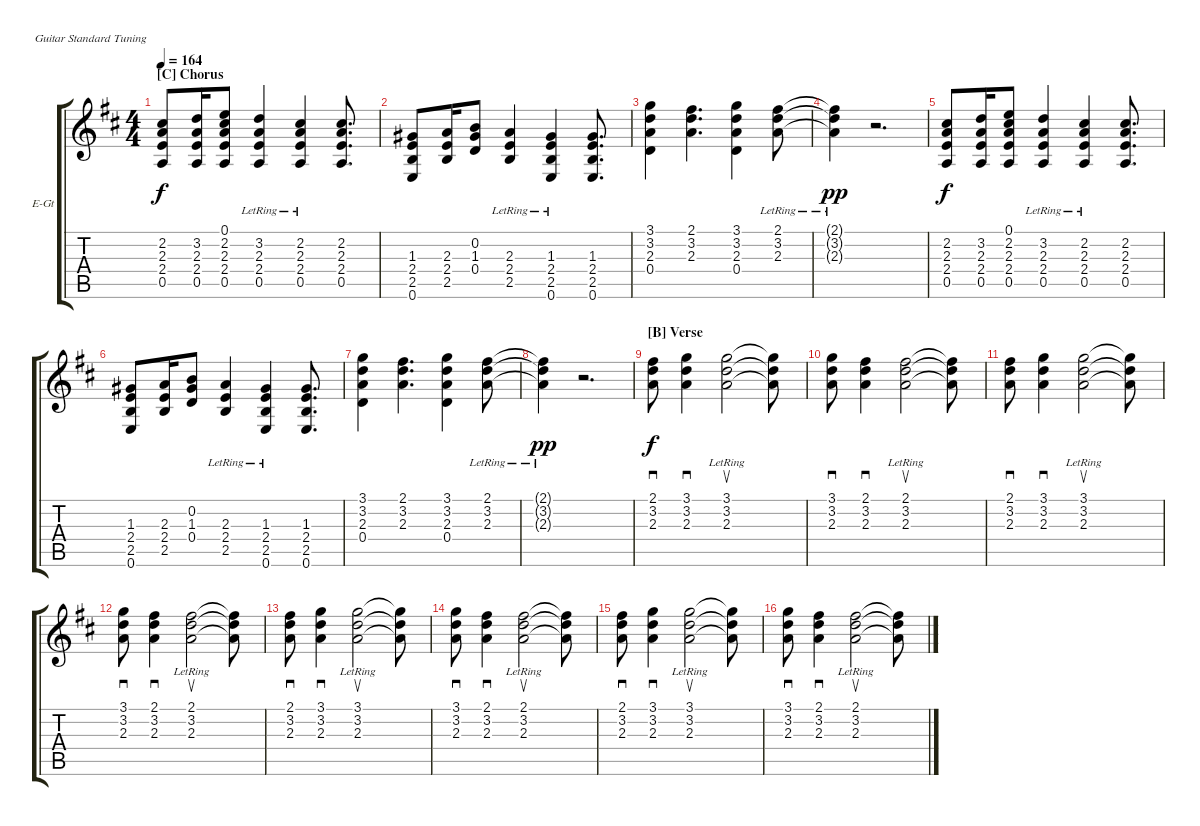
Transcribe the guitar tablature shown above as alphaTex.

\bracketExtendMode groupsimilarinstruments
\firstSystemTrackNameOrientation horizontal
\otherSystemsTrackNameOrientation horizontal
\chordDiagramsInScore
\track ("Guitar Part 2" "E-Gt") {instrument distortionguitar}
\staff {score tabs}
\tuning (E4 B3 G3 D3 A2 E2)
\ts (4 4)
\section ("C" "Chorus")
\tempo 164
\clef g2
\ks d
(2.4 0.5 2.3 2.2).8{dy f beam merge} (2.4 0.5 3.2 2.3).16{beam merge} (2.4 0.5 2.2 2.3 0.1).8{beam merge} (2.4{lr} 0.5{lr} 3.2 2.3).4{beam split} (2.4{lr} 0.5{lr} 2.2 2.3).4 (0.5 2.4 2.3 2.2).8{d} |
(2.5 0.6 1.3 2.4).8{beam merge} (2.5 2.3 2.4).16{beam merge} (0.2 1.3 0.4).8{beam split} (2.5{lr} 2.3 2.4).4{beam split} (2.5{lr} 0.6{lr} 1.3 2.4).4 (2.5 0.6 1.3 2.4).8{d} |
(2.3 3.1 3.2 0.4).4 (2.3 2.1 3.2).4{d} (2.3 3.1 3.2 0.4).4 (2.3{lr} 2.1{lr} 3.2{lr}).8 |
(2.1{lr t} 3.2{lr t} 2.3{lr t}).4{dy pp} r.2{d} |
(2.4 0.5 2.3 2.2).8{dy f beam merge} (2.4 0.5 3.2 2.3).16{beam merge} (2.4 0.5 2.2 2.3 0.1).8{beam merge} (2.4{lr} 0.5{lr} 3.2 2.3).4{beam split} (2.4{lr} 0.5{lr} 2.2 2.3).4 (0.5 2.4 2.3 2.2).8{d} |
(2.5 0.6 1.3 2.4).8{beam merge} (2.5 2.3 2.4).16{beam merge} (0.2 1.3 0.4).8{beam split} (2.5{lr} 2.3 2.4).4{beam split} (2.5{lr} 0.6{lr} 1.3 2.4).4 (2.5 0.6 1.3 2.4).8{d} |
(2.3 3.1 3.2 0.4).4 (2.3 2.1 3.2).4{d} (2.3 3.1 3.2 0.4).4 (2.3{lr} 2.1{lr} 3.2{lr}).8 |
(2.1{lr t} 3.2{lr t} 2.3{lr t}).4{dy pp} r.2{d} |
\section ("B" "Verse")
(2.3 2.1 3.2).8{sd dy f} (2.3 3.1 3.2).4{sd} (2.3{lr} 3.1 3.2).2{su} (2.3{t} 3.1{t} 3.2{t}).8 |
(2.3 3.1 3.2).8{sd} (2.3 2.1 3.2).4{sd} (2.3{lr} 2.1 3.2).2{su} (2.3{t} 2.1{t} 3.2{t}).8 |
(2.3 2.1 3.2).8{sd} (2.3 3.1 3.2).4{sd} (2.3{lr} 3.1 3.2).2{su} (2.3{t} 3.1{t} 3.2{t}).8 |
(2.3 3.1 3.2).8{sd} (2.3 2.1 3.2).4{sd} (2.3{lr} 2.1 3.2).2{su} (2.3{t} 2.1{t} 3.2{t}).8 |
(2.3 2.1 3.2).8{sd} (2.3 3.1 3.2).4{sd} (2.3{lr} 3.1 3.2).2{su} (2.3{t} 3.1{t} 3.2{t}).8 |
(2.3 3.1 3.2).8{sd} (2.3 2.1 3.2).4{sd} (2.3{lr} 2.1 3.2).2{su} (2.3{t} 2.1{t} 3.2{t}).8 |
(2.3 2.1 3.2).8{sd} (2.3 3.1 3.2).4{sd} (2.3{lr} 3.1 3.2).2{su} (2.3{t} 3.1{t} 3.2{t}).8 |
(2.3 3.1 3.2).8{sd} (2.3 2.1 3.2).4{sd} (2.3{lr} 2.1 3.2).2{su} (2.3{t} 2.1{t} 3.2{t}).8
